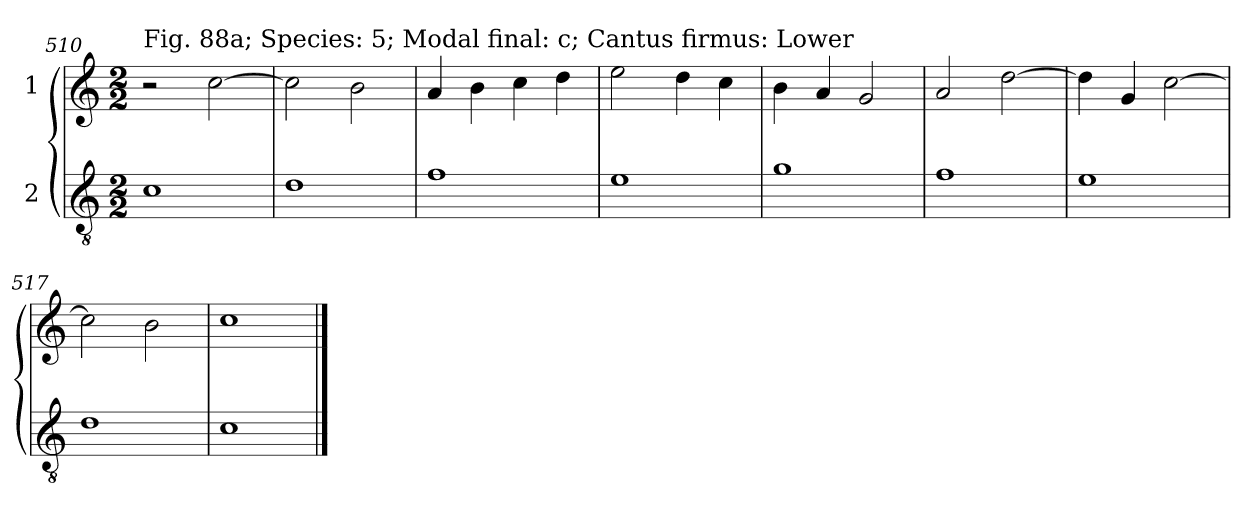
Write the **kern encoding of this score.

**kern	**kern
*part2	*part1
*staff2	*staff1
*I"2	*I"1
*clefGv2	*clefG2
*k[]	*k[]
*M2/2	*M2/2
=510	=510
!	!LO:TX:a:t=Fig. 88a; Species&colon; 5; Modal final&colon; c; Cantus firmus&colon; Lower
1c	2r
.	[2cc\
=511	=511
1d	2cc\]
.	2b\
=512	=512
1f	4a/
.	4b\
.	4cc\
.	4dd\
=513	=513
1e	2ee\
.	4dd\
.	4cc\
!!LO:LB:g=z
=514	=514
1g	4b\
.	4a/
.	2g/
=515	=515
1f	2a/
.	[2dd\
=516	=516
1e	4dd\]
.	4g/
.	[2cc\
=517	=517
1d	2cc\]
.	2b\
=518	=518
1c	1cc
==	==
*-	*-
